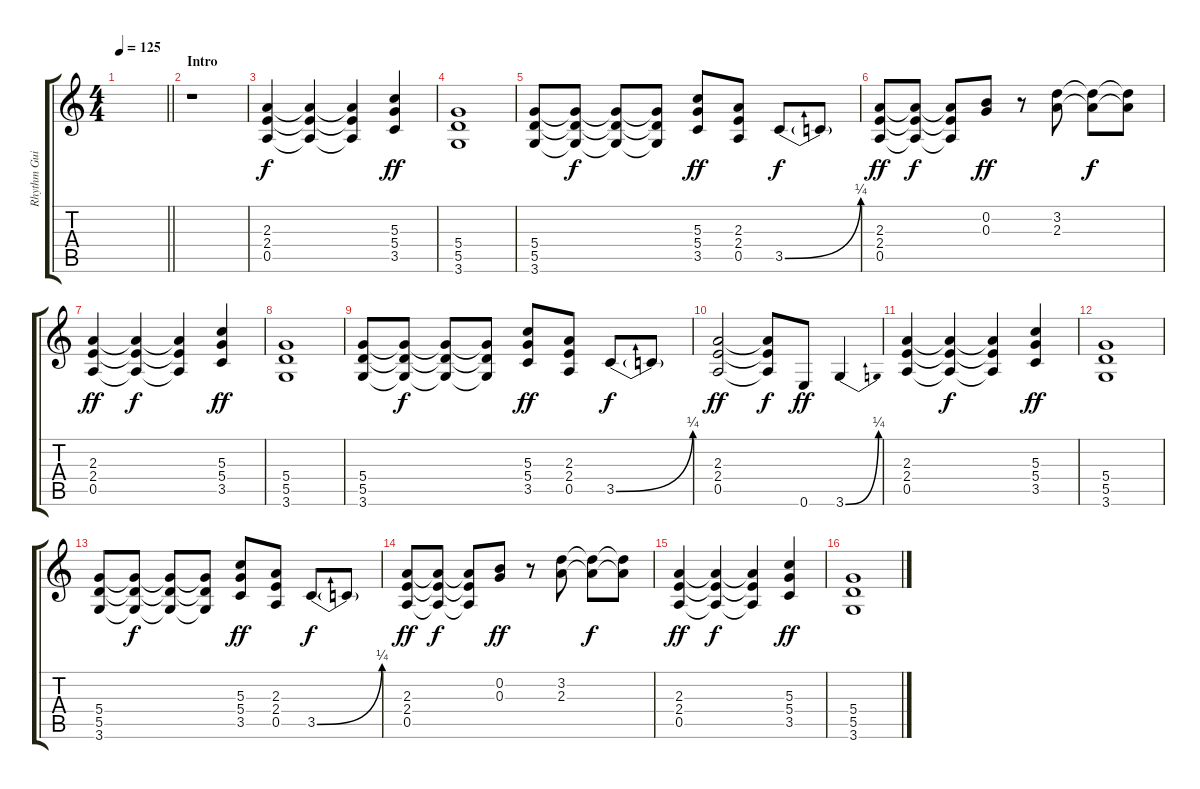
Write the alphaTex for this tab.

\track ("Rhythm Guitar" "Rhythm Gui") {instrument distortionguitar}
\staff {score tabs}
\tuning (E4 B3 G3 D3 A2 E2) {hide}
\ts (4 4)
\tempo 125
\clef g2
\barLineRight lightlight
\ks c
|
\section ("" "Intro")
r.1 |
(2.3 2.4 0.5).4 (2.3{t} 2.4{t} 0.5{t}).4{dy f} (2.3{t} 2.4{t} 0.5{t}).4 (5.3 5.4 3.5).4{dy ff} |
(5.4 5.5 3.6).1 |
(5.4 5.5 3.6).8 (5.4{t} 5.5{t} 3.6{t}).8{dy f} (5.4{t} 5.5{t} 3.6{t}).8 (5.4{t} 5.5{t} 3.6{t}).8 (5.3 5.4 3.5).8{dy ff} (2.3 2.4 0.5).8 3.5{be (bend 0 0 60 1)}.8{dy f} 3.5{t}.8 |
(2.3 2.4 0.5).8{dy ff} (2.3{t} 2.4{t} 0.5{t}).8{dy f} (2.3{t} 2.4{t} 0.5{t}).8 (0.2 0.3).8{dy ff} r.8 (3.2 2.3).8 (3.2{t} 2.3{t}).8{dy f} (3.2{t} 2.3{t}).8 |
(2.3 2.4 0.5).4{dy ff} (2.3{t} 2.4{t} 0.5{t}).4{dy f} (2.3{t} 2.4{t} 0.5{t}).4 (5.3 5.4 3.5).4{dy ff} |
(5.4 5.5 3.6).1 |
(5.4 5.5 3.6).8 (5.4{t} 5.5{t} 3.6{t}).8{dy f} (5.4{t} 5.5{t} 3.6{t}).8 (5.4{t} 5.5{t} 3.6{t}).8 (5.3 5.4 3.5).8{dy ff} (2.3 2.4 0.5).8 3.5{be (bend 0 0 60 1)}.8{dy f} 3.5{t}.8 |
(2.3 2.4 0.5).2{dy ff} (2.3{t} 2.4{t} 0.5{t}).8{dy f} 0.6.8{dy ff} 3.6{be (bend 0 0 60 1)}.4 |
(2.3 2.4 0.5).4 (2.3{t} 2.4{t} 0.5{t}).4{dy f} (2.3{t} 2.4{t} 0.5{t}).4 (5.3 5.4 3.5).4{dy ff} |
(5.4 5.5 3.6).1 |
(5.4 5.5 3.6).8 (5.4{t} 5.5{t} 3.6{t}).8{dy f} (5.4{t} 5.5{t} 3.6{t}).8 (5.4{t} 5.5{t} 3.6{t}).8 (5.3 5.4 3.5).8{dy ff} (2.3 2.4 0.5).8 3.5{be (bend 0 0 60 1)}.8{dy f} 3.5{t}.8 |
(2.3 2.4 0.5).8{dy ff} (2.3{t} 2.4{t} 0.5{t}).8{dy f} (2.3{t} 2.4{t} 0.5{t}).8 (0.2 0.3).8{dy ff} r.8 (3.2 2.3).8 (3.2{t} 2.3{t}).8{dy f} (3.2{t} 2.3{t}).8 |
(2.3 2.4 0.5).4{dy ff} (2.3{t} 2.4{t} 0.5{t}).4{dy f} (2.3{t} 2.4{t} 0.5{t}).4 (5.3 5.4 3.5).4{dy ff} |
(5.4 5.5 3.6).1
